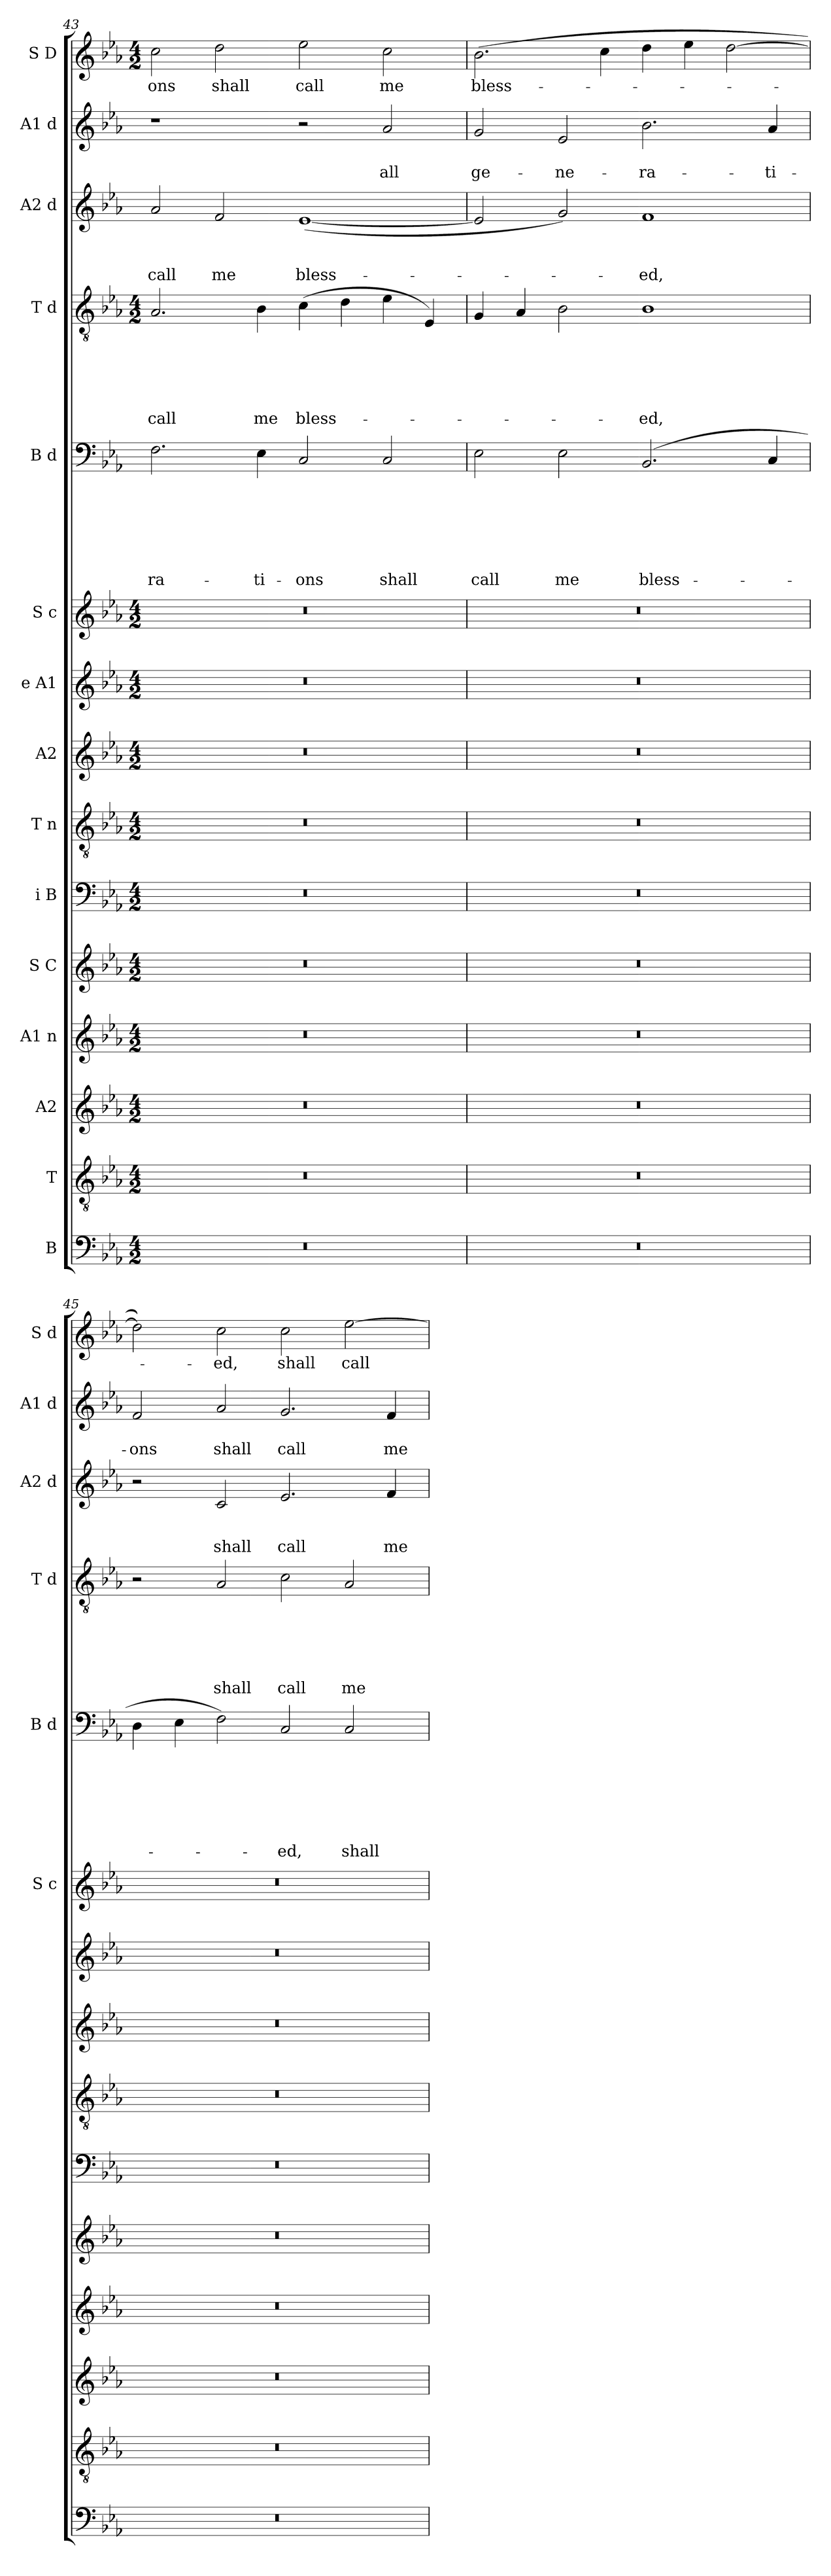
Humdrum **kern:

**kern	**kern	**kern	**kern	**kern	**kern	**kern	**kern	**kern	**kern	**kern	**text	**text	**text	**text	**text	**text	**text	**kern	**text	**text	**text	**text	**text	**text	**kern	**text	**text	**text	**kern	**text	**text	**kern	**text
*part15	*part14	*part13	*part12	*part11	*part10	*part9	*part8	*part7	*part6	*part5	*part5	*part5	*part5	*part5	*part5	*part5	*part5	*part4	*part4	*part4	*part4	*part4	*part4	*part4	*part3	*part3	*part3	*part3	*part2	*part2	*part2	*part1	*part1
*staff15	*staff14	*staff13	*staff12	*staff11	*staff10	*staff9	*staff8	*staff7	*staff6	*staff5	*staff5	*staff5	*staff5	*staff5	*staff5	*staff5	*staff5	*staff4	*staff4	*staff4	*staff4	*staff4	*staff4	*staff4	*staff3	*staff3	*staff3	*staff3	*staff2	*staff2	*staff2	*staff1	*staff1
*I"B	*I"T	*I"A2	*I"A1 n	*I"S C	*I"i B	*I"T n	*I"A2	*I"e A1	*I"S c	*I"B d	*	*	*	*	*	*	*	*I"T d	*	*	*	*	*	*	*I"A2 d	*	*	*	*I"A1 d	*	*	*I"S D	*
*	*	*	*	*	*	*	*	*	*I'S c	*I'B d	*	*	*	*	*	*	*	*I'T d	*	*	*	*	*	*	*I'A2 d	*	*	*	*I'A1 d	*	*	*I'S d	*
*clefF4	*clefGv2	*clefG2	*clefG2	*clefG2	*clefF4	*clefGv2	*clefG2	*clefG2	*clefG2	*clefF4	*	*	*	*	*	*	*	*clefGv2	*	*	*	*	*	*	*clefG2	*	*	*	*clefG2	*	*	*clefG2	*
*k[b-e-a-]	*k[b-e-a-]	*k[b-e-a-]	*k[b-e-a-]	*k[b-e-a-]	*k[b-e-a-]	*k[b-e-a-]	*k[b-e-a-]	*k[b-e-a-]	*k[b-e-a-]	*k[b-e-a-]	*	*	*	*	*	*	*	*k[b-e-a-]	*	*	*	*	*	*	*k[b-e-a-]	*	*	*	*k[b-e-a-]	*	*	*k[b-e-a-]	*
*E-:	*E-:	*E-:	*E-:	*E-:	*E-:	*E-:	*E-:	*E-:	*E-:	*E-:	*	*	*	*	*	*	*	*E-:	*	*	*	*	*	*	*E-:	*	*	*	*E-:	*	*	*E-:	*
*M4/2	*M4/2	*M4/2	*M4/2	*M4/2	*M4/2	*M4/2	*M4/2	*M4/2	*M4/2	*	*	*	*	*	*	*	*	*M4/2	*	*	*	*	*	*	*	*	*	*	*	*	*	*M4/2	*
=43	=43	=43	=43	=43	=43	=43	=43	=43	=43	=43	=43	=43	=43	=43	=43	=43	=43	=43	=43	=43	=43	=43	=43	=43	=43	=43	=43	=43	=43	=43	=43	=43	=43
!	!	!	!	!	!	!	!	!	!	!	!	!	!	!	!	!	!LO:LY:b	!	!	!	!	!	!	!LO:LY:b	!	!	!	!LO:LY:b	!	!	!	!	!LO:LY:b
0r	0r	0r	0r	0r	0r	0r	0r	0r	0r	2.F\	.	.	.	.	.	.	-ra-	2.A-/	.	.	.	.	.	call	2a-/	.	.	call	1r	.	.	2cc\	-ons
!	!	!	!	!	!	!	!	!	!	!	!	!	!	!	!	!	!	!	!	!	!	!	!	!	!	!	!	!LO:LY:b	!	!	!	!	!LO:LY:b
.	.	.	.	.	.	.	.	.	.	.	.	.	.	.	.	.	.	.	.	.	.	.	.	.	2f/	.	.	me	.	.	.	2dd\	shall
!	!	!	!	!	!	!	!	!	!	!	!	!	!	!	!	!	!LO:LY:b	!	!	!	!	!	!	!LO:LY:b	!	!	!	!	!	!	!	!	!
.	.	.	.	.	.	.	.	.	.	4E-\	.	.	.	.	.	.	-ti-	4B-\	.	.	.	.	.	me	.	.	.	.	.	.	.	.	.
!	!	!	!	!	!	!	!	!	!	!	!	!	!	!	!	!	!LO:LY:b	!	!	!	!	!	!	!LO:LY:b	!	!	!	!LO:LY:b	!	!	!	!	!LO:LY:b
.	.	.	.	.	.	.	.	.	.	2C/	.	.	.	.	.	.	-ons	(>4c\	.	.	.	.	.	bless-	(>[<1e-	.	.	bless-	2r	.	.	2ee-\	call
.	.	.	.	.	.	.	.	.	.	.	.	.	.	.	.	.	.	4d\	.	.	.	.	.	.	.	.	.	.	.	.	.	.	.
!	!	!	!	!	!	!	!	!	!	!	!	!	!	!	!	!	!LO:LY:b	!	!	!	!	!	!	!	!	!	!	!	!	!	!LO:LY:b	!	!LO:LY:b
.	.	.	.	.	.	.	.	.	.	2C/	.	.	.	.	.	.	shall	4e-\	.	.	.	.	.	.	.	.	.	.	2a-/	.	all	2cc\	me
.	.	.	.	.	.	.	.	.	.	.	.	.	.	.	.	.	.	4E-/)	.	.	.	.	.	.	.	.	.	.	.	.	.	.	.
!!LO:LB:g=z
=44	=44	=44	=44	=44	=44	=44	=44	=44	=44	=44	=44	=44	=44	=44	=44	=44	=44	=44	=44	=44	=44	=44	=44	=44	=44	=44	=44	=44	=44	=44	=44	=44	=44
!	!	!	!	!	!	!	!	!	!	!	!	!	!	!	!	!	!LO:LY:b	!	!	!	!	!	!	!	!	!	!	!	!	!	!LO:LY:b	!	!LO:LY:b
0r	0r	0r	0r	0r	0r	0r	0r	0r	0r	2E-\	.	.	.	.	.	.	call	4G/	.	.	.	.	.	.	2e-/]	.	.	.	2g/	.	ge-	(>2.b-\	bless-
.	.	.	.	.	.	.	.	.	.	.	.	.	.	.	.	.	.	4A-/	.	.	.	.	.	.	.	.	.	.	.	.	.	.	.
!	!	!	!	!	!	!	!	!	!	!	!	!	!	!	!	!	!LO:LY:b	!	!	!	!	!	!	!	!	!	!	!	!	!	!LO:LY:b	!	!
.	.	.	.	.	.	.	.	.	.	2E-\	.	.	.	.	.	.	me	2B-\	.	.	.	.	.	.	2g/)	.	.	.	2e-/	.	-ne-	.	.
.	.	.	.	.	.	.	.	.	.	.	.	.	.	.	.	.	.	.	.	.	.	.	.	.	.	.	.	.	.	.	.	4cc\	.
!	!	!	!	!	!	!	!	!	!	!	!	!	!	!	!	!	!LO:LY:b	!	!	!	!	!	!	!LO:LY:b	!	!	!	!LO:LY:b	!	!	!LO:LY:b	!	!
.	.	.	.	.	.	.	.	.	.	(2.BB-/	.	.	.	.	.	.	bless-	1B-	.	.	.	.	.	-ed,	1f	.	.	-ed,	2.b-\	.	-ra-	4dd\	.
.	.	.	.	.	.	.	.	.	.	.	.	.	.	.	.	.	.	.	.	.	.	.	.	.	.	.	.	.	.	.	.	4ee-\	.
.	.	.	.	.	.	.	.	.	.	.	.	.	.	.	.	.	.	.	.	.	.	.	.	.	.	.	.	.	.	.	.	[>2dd\	.
!	!	!	!	!	!	!	!	!	!	!	!	!	!	!	!	!	!	!	!	!	!	!	!	!	!	!	!	!	!	!	!LO:LY:b	!	!
.	.	.	.	.	.	.	.	.	.	4C/	.	.	.	.	.	.	.	.	.	.	.	.	.	.	.	.	.	.	4a-/	.	-ti-	.	.
=45	=45	=45	=45	=45	=45	=45	=45	=45	=45	=45	=45	=45	=45	=45	=45	=45	=45	=45	=45	=45	=45	=45	=45	=45	=45	=45	=45	=45	=45	=45	=45	=45	=45
!	!	!	!	!	!	!	!	!	!	!	!	!	!	!	!	!	!	!	!	!	!	!	!	!	!	!	!	!	!	!	!LO:LY:b	!	!
0r	0r	0r	0r	0r	0r	0r	0r	0r	0r	4D\	.	.	.	.	.	.	.	2r	.	.	.	.	.	.	2r	.	.	.	2f/	.	-ons	2dd\])	.
.	.	.	.	.	.	.	.	.	.	4E-\	.	.	.	.	.	.	.	.	.	.	.	.	.	.	.	.	.	.	.	.	.	.	.
!	!	!	!	!	!	!	!	!	!	!	!	!	!	!	!	!	!	!	!	!	!	!	!	!LO:LY:b	!	!	!	!LO:LY:b	!	!	!LO:LY:b	!	!LO:LY:b
.	.	.	.	.	.	.	.	.	.	2F\)	.	.	.	.	.	.	.	2A-/	.	.	.	.	.	shall	2c/	.	.	shall	2a-/	.	shall	2cc\	-ed,
!	!	!	!	!	!	!	!	!	!	!	!	!	!	!	!	!	!LO:LY:b	!	!	!	!	!	!	!LO:LY:b	!	!	!	!LO:LY:b	!	!	!LO:LY:b	!	!LO:LY:b
.	.	.	.	.	.	.	.	.	.	2C/	.	.	.	.	.	.	-ed,	2c\	.	.	.	.	.	call	2.e-/	.	.	call	2.g/	.	call	2cc\	shall
!	!	!	!	!	!	!	!	!	!	!	!	!	!	!	!	!	!LO:LY:b	!	!	!	!	!	!	!LO:LY:b	!	!	!	!	!	!	!	!	!LO:LY:b
.	.	.	.	.	.	.	.	.	.	2C/	.	.	.	.	.	.	shall	2A-/	.	.	.	.	.	me	.	.	.	.	.	.	.	[>2ee-\	call
!	!	!	!	!	!	!	!	!	!	!	!	!	!	!	!	!	!	!	!	!	!	!	!	!	!	!	!	!LO:LY:b	!	!	!LO:LY:b	!	!
.	.	.	.	.	.	.	.	.	.	.	.	.	.	.	.	.	.	.	.	.	.	.	.	.	4f/	.	.	me	4f/	.	me	.	.
=	=	=	=	=	=	=	=	=	=	=	=	=	=	=	=	=	=	=	=	=	=	=	=	=	=	=	=	=	=	=	=	=	=
*-	*-	*-	*-	*-	*-	*-	*-	*-	*-	*-	*-	*-	*-	*-	*-	*-	*-	*-	*-	*-	*-	*-	*-	*-	*-	*-	*-	*-	*-	*-	*-	*-	*-
